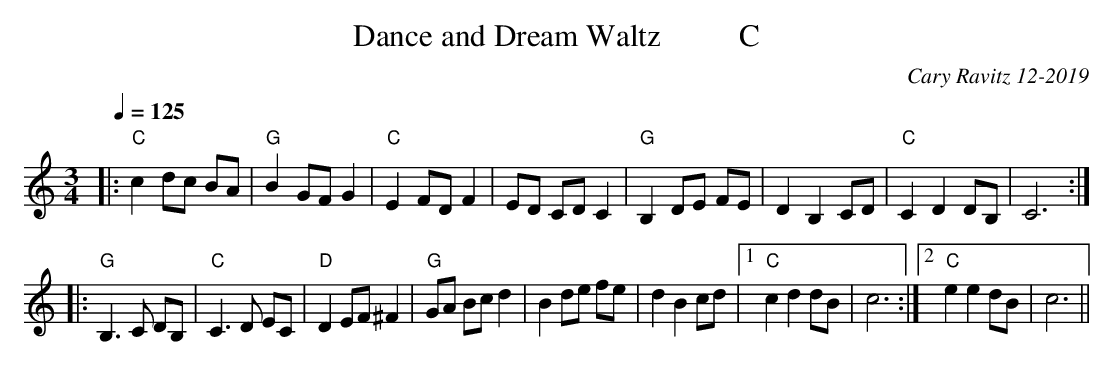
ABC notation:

X:1
T:Dance and Dream Waltz          C
C:Cary Ravitz 12-2019
M:3/4
L:1/8
Q:1/4=125
K:C
|: "C"c2 dc BA |"G"B2 GF G2 | "C"E2 FD F2 | ED CD C2 | "G"B,2 DE FE | D2 B,2 CD | "C"C2 D2 DB, | C6 :|
|: "G"B,3C DB, | "C"C3 D EC | "D"D2 EF ^F2 | "G"GA Bc d2 | B2 de fe | d2 B2 cd | [1 "C"c2 d2 dB| c6 :|  [2 "C"e2 e2 dB | c6 ||
